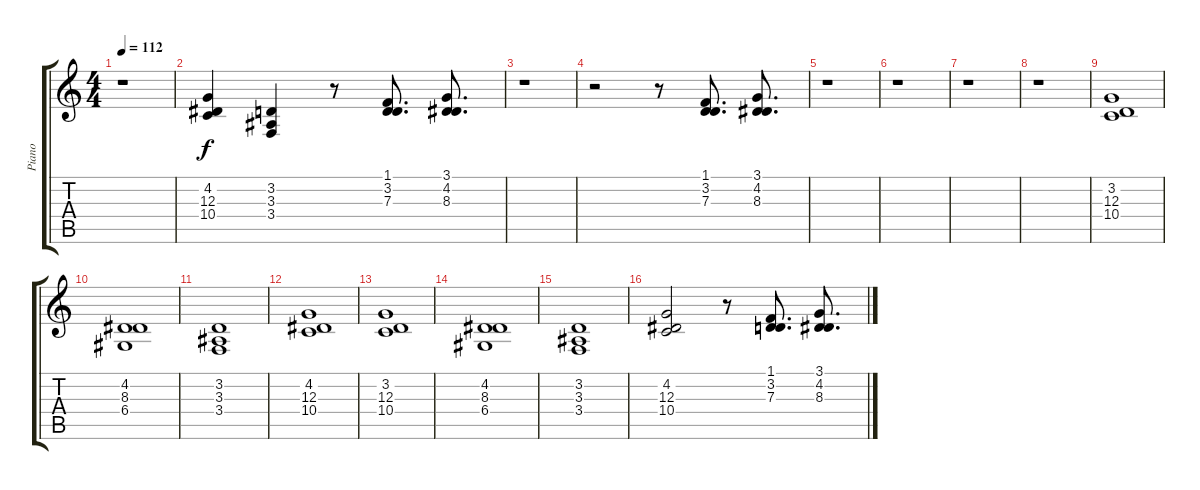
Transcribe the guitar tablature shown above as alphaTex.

\track ("Piano" "Piano") {instrument brightacousticpiano}
\staff {score tabs}
\tuning (E4 B3 G3 D3 A2 E2) {hide}
\ts (4 4)
\tempo 112
\clef g2
\ks c
r.1{dy f} |
(4.2 12.3 10.4).4 (3.2 3.3 3.4).4 r.8 (1.1 3.2 7.3).8{d} (3.1 4.2 8.3).8{d} |
r.1 |
r.2 r.8 (1.1 3.2 7.3).8{d} (3.1 4.2 8.3).8{d} |
r.1 |
r.1 |
r.1 |
r.1 |
(3.2 12.3 10.4).1 |
(4.2 8.3 6.4).1 |
(3.2 3.3 3.4).1 |
(4.2 12.3 10.4).1 |
(3.2 12.3 10.4).1 |
(4.2 8.3 6.4).1 |
(3.2 3.3 3.4).1 |
(4.2 12.3 10.4).2 r.8 (1.1 3.2 7.3).8{d} (3.1 4.2 8.3).8{d}
